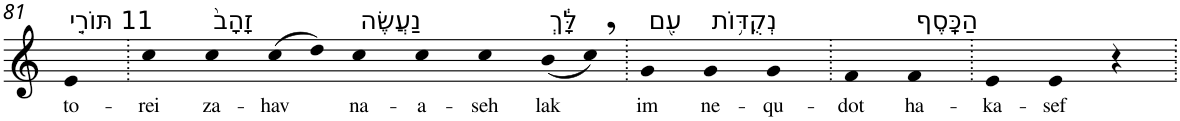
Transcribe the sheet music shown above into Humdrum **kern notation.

**kern	**text
*part1	*part1
*staff1	*staff1
*I"Piano	*
*I'Pno	*
!!LO:PB:g=z
*clefG2	*
*k[]	*
=81	=81
!LO:TX:a:t=11 תּוֹרֵ֤י	!
!	!LO:LY:b
4e	to-
=82.	=82.
!	!LO:LY:b
4cc	-rei
!LO:TX:a:t=זָהָב֙	!
!	!LO:LY:b
4cc	za-
!	!LO:LY:b
(>8cc	-hav
8dd)	.
!LO:TX:a:t=נַעֲשֶׂה	!
!	!LO:LY:b
4cc	na-
!	!LO:LY:b
4cc	-a-
!	!LO:LY:b
4cc	-seh
!LO:TX:a:t=לָּ֔ךְ	!
!	!LO:LY:b
(<8b	lak
8cc,)	.
=83.	=83.
!LO:TX:a:t=עִ֖ם	!
!	!LO:LY:b
4g	im
!LO:TX:a:t=נְקֻדּ֥וֹת	!
!	!LO:LY:b
4g	ne-
!	!LO:LY:b
4g	-qu-
=84.	=84.
!	!LO:LY:b
4f	-dot
!LO:TX:a:t=הַכָּֽסֶף	!
!	!LO:LY:b
4f	ha-
=85.	=85.
!	!LO:LY:b
4e	-ka-
!	!LO:LY:b
4e	-sef
4r	.
=.	=.
*-	*-
